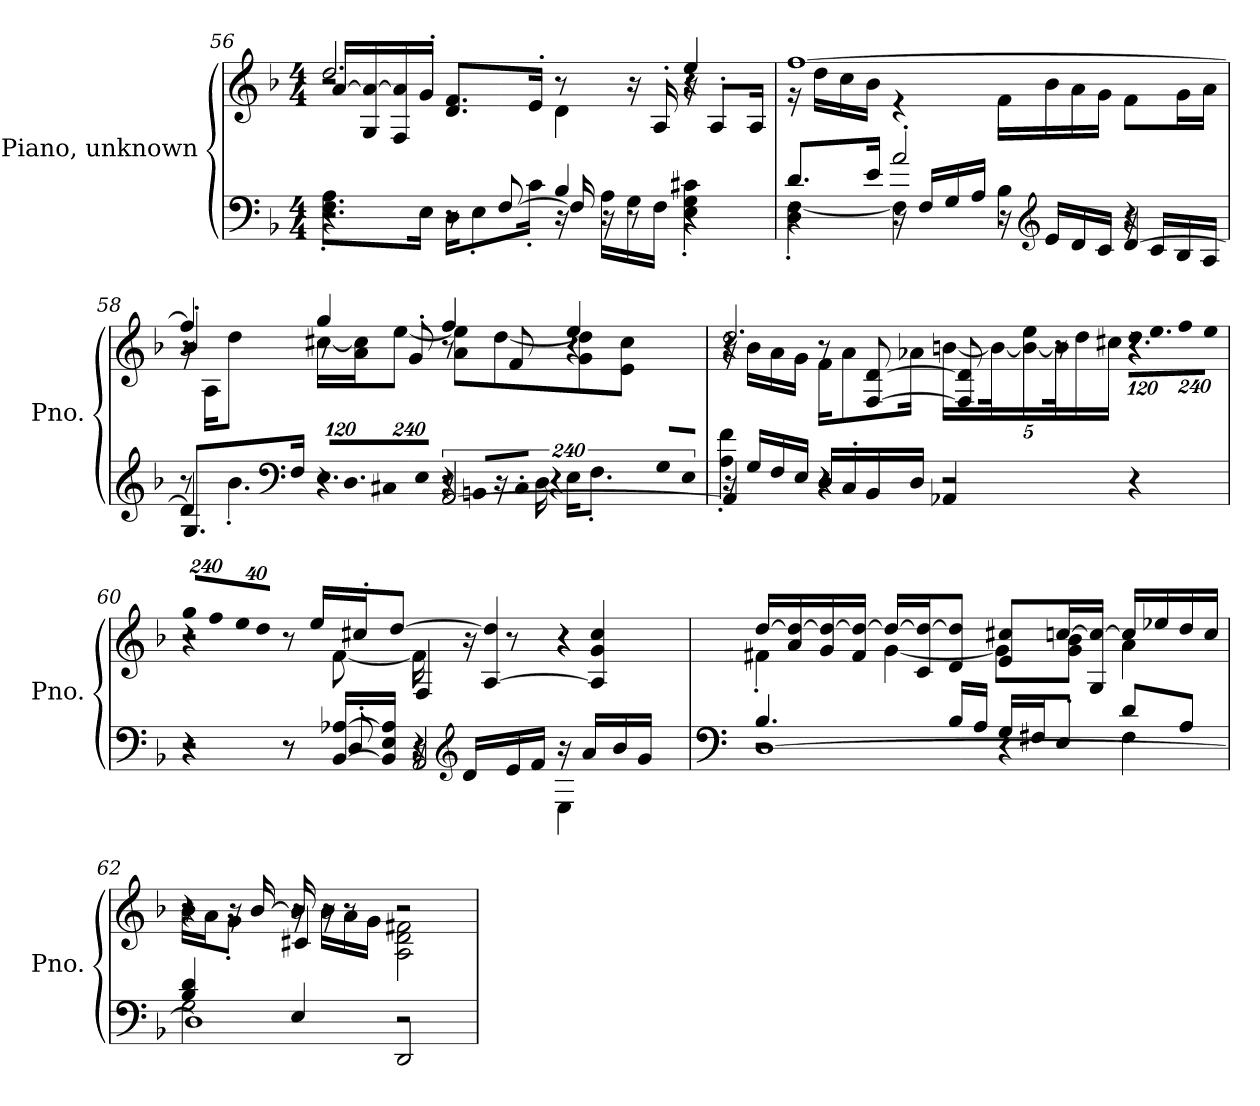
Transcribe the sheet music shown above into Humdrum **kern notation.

**kern	**kern
*part1	*part1
*staff2	*staff1
*I"Piano, unknown	*
*I'Pno.	*
*clefF4	*clefG2
*k[b-]	*k[b-]
*M4/4	*M4/4
=56	=56
*^	*^
*	*^	*	*^
2r	8.F\' 8.A\'L	4r	2.dd/	2r	[16a/LL
.	.	.	.	.	16G/ 16a/_
.	.	.	.	.	16F/ 16a/]
.	16E\Jk	.	.	.	16g'/JJ
.	16D\KL	8r	.	.	8.d/ 8.f/L
.	8E'\	.	.	.	.
.	.	[8F/	.	.	.
.	16c'\Jk	.	.	.	16e'/Jk
4B-/	16r	16F/]	.	4d\	8r
.	16A\LL	16r	.	.	.
.	16G\	8r	.	.	16r
.	16F\JJ	.	.	.	16A'/
4r	4E\' 4G\' 4c#X\'	4r	4ee/	4r	16r
.	.	.	.	.	8A'/L
.	.	.	.	.	16A/Jk
*	*	*	*	*v	*v
!!LO:LB:g=z
=57	=57	=57	=57	=57
4r	4D\' [4F\'	8.d/L	[1ff	16r
.	.	.	.	16dd\LL
.	.	.	.	16cc\
.	.	16e/Jk	.	16b-\JJ
2a'/	4F\]	16r	.	4r
.	.	16F/LL	.	.
.	.	16G/	.	.
.	.	16A/JJ	.	.
.	4B-\	16r	.	16f\LL
*clefG2	*	*	*	*
.	.	16e/LL	.	16b-\
.	.	16d/	.	16a\
.	.	16c/JJ	.	16g\JJ
[4d/	4r	16r	.	8f\L
.	.	16c/LL	.	.
.	.	16B-/	.	16g\L
.	.	16A/JJ	.	16a\JJ
=58	=58	=58	=58	=58
*	*	*	*	*^
4d/]	8r	8.G/L	4ff/]	16r	4b-'/
.	.	.	.	16A\KL	.
.	4.b-'\	.	.	8dd\J	.
*clefF4	*	*	*	*	*
.	.	16F/Jk	.	.	.
*	*	*Xbrackettup	*	*	*
!	!	!LO:N:vis=32.	!	!	!
4r	.	1920%103E/LLL	4gg/	[16cc#X\LL	8r
!	!	!LO:N:vis=32.	!	!	!
.	.	1920%103D/J	.	.	.
.	.	.	.	16a\ 16cc#\]J	.
!	!	!LO:N:vis=16	!	!	!
.	.	1920%137C#X/	.	.	.
.	.	.	.	[8ee\J	8g'/
!	!	!LO:N:vis=16	!	!	!
.	.	1920%137E/JJ	.	.	.
*	*	*brackettup	*	*	*
!	!	!LO:N:vis=16	!	!	!
[2AA/	8r	1920%137r	4ff/	8a\ 8ee\]L	8r
!	!	!LO:N:vis=16	!	!	!
.	.	1920%137BBn/LL	.	.	.
.	16r	.	.	[8dd\	8f/
!	!	!LO:N:vis=16	!	!	!
.	.	1920%137C#'/JJ	.	.	.
.	16D\	.	.	.	.
!	!	!LO:N:vis=8	!	!	!
.	.	960%137r	.	.	.
.	16E\KL	.	4ee/	8g\ 8dd\]	4r
.	8.F'\J	.	.	.	.
.	.	1920ryy	.	.	.
!	!	!LO:N:vis=16	!	!	!
.	.	1920%137G/LL	.	.	.
.	.	.	.	8e\ 8cc#\J	.
!	!	!LO:N:vis=16	!	!	!
.	.	1920%137E/JJ	.	.	.
!!LO:LB:g=z	!!	!!
=59	=59	=59	=59	=59	=59
4AA/]	4A\' 4f\'	16r	2.dd/	16r	4r
.	.	16G/LL	.	16b-\LL	.
.	.	16F/	.	16a\	.
.	.	16E/JJ	.	16g\JJ	.
4r	4r	16D/LL	.	16f\KL	8r
.	.	16C'/	.	8a\	.
.	.	16BB-/	.	.	[8F/ [8d/
.	.	16D/JJ	.	16a-X\Jk	.
*	*	*	*	*Xbrackettup	*
2r	2r	4AA-X/	.	[20bn\LL	8F/] 8d/]
.	.	.	.	40b\K_	.
.	.	.	.	20b\_ 20ee\	.
.	.	.	.	40b\K]	8r
.	.	.	.	20dd\	.
.	.	.	.	20cc#X\JJ	.
!	!	!	!	!LO:N:vis=32.	!
.	.	4r	4r	1920%103dd\LLL	4r
!	!	!	!	!LO:N:vis=32.	!
.	.	.	.	1920%103ee\J	.
!	!	!	!	!LO:N:vis=16	!
.	.	.	.	1920%137ff\	.
!	!	!	!	!LO:N:vis=16	!
.	.	.	.	1920%137ee\JJ	.
=60	=60	=60	=60	=60	=60
!	!	!	!LO:N:vis=16	!	!
4r	2r	4r	1920%137gg/LL	4r	2r
!	!	!	!LO:N:vis=16	!	!
.	.	.	1920%137ff/	.	.
!	!	!	!LO:N:vis=32	!	!
.	.	.	640%23ee/K	.	.
!	!	!	!LO:N:vis=16	!	!
.	.	.	1920%137dd/JJ	.	.
8r	.	8r	16ee/LL	8r	.
.	.	.	16cc#X'/J	.	.
[16BB-/ [16A-X/LL	.	8D'/	[8dd/J	[8f\	.
16BB-/] 16E/ 16A-/]JJ	.	.	.	.	.
16r	4r	2AA/	[4A/ 4dd/]	16f\]	4F/
*clefG2	*	*	*	*	*
16d/LL	.	.	.	16r	.
16e/	.	.	.	8r	.
16f/JJ	.	.	.	.	.
16r	4E\	.	4A/] 4g/ 4cc#/	4r	4r
16a/LL	.	.	.	.	.
16b-/	.	.	.	.	.
16g/JJ	.	.	.	.	.
*	*	*	*v	*v	*v
!!LO:LB:g=z
=61	=61	=61	=61
*clefF4	*	*	*
*	*	*	*^
4.B-/	2r	[1D	[16dd/LL	4f#X'\
.	.	.	16a/ 16dd/_	.
.	.	.	16g/ 16dd/_	.
.	.	.	16f#/ 16dd/_JJ	.
.	.	.	16dd/LL_	[4g\
.	.	.	16c/ 16dd/_J	.
16B-/LL	.	.	8d/ 8dd/]J	.
16A/JJ	.	.	.	.
16G/LL	4r	.	8e/ 8cc#X/L	8g\L]
16F#X/J	.	.	.	.
8E'/J	.	.	[16ccn/L	8g\ 8b-\J
.	.	.	16G/ 16cc/_JJ	.
8d/L	4F#\	.	16cc/LL]	4a\
.	.	.	16ee-X/	.
8A/J	.	.	16dd/	.
.	.	.	16cc/JJ	.
=62	=62	=62	=62	=62
*	*	*	*	*^
4B-/ 4d/	2G\	1D]	8r	16b-\LL	4r
.	.	.	.	16a\J	.
.	.	.	16r	8g'\J	.
.	.	.	[16b-/	.	.
4E/	.	.	16b-/]	16r	4c#X/
.	.	.	16r	16b-\LL	.
.	.	.	8r	16a\	.
.	.	.	.	16g\JJ	.
2DD/	2r	.	2r	2A\ 2d\ 2f#X\	2r
*v	*v	*v	*	*	*
*	*v	*v	*v
=	=
*-	*-
